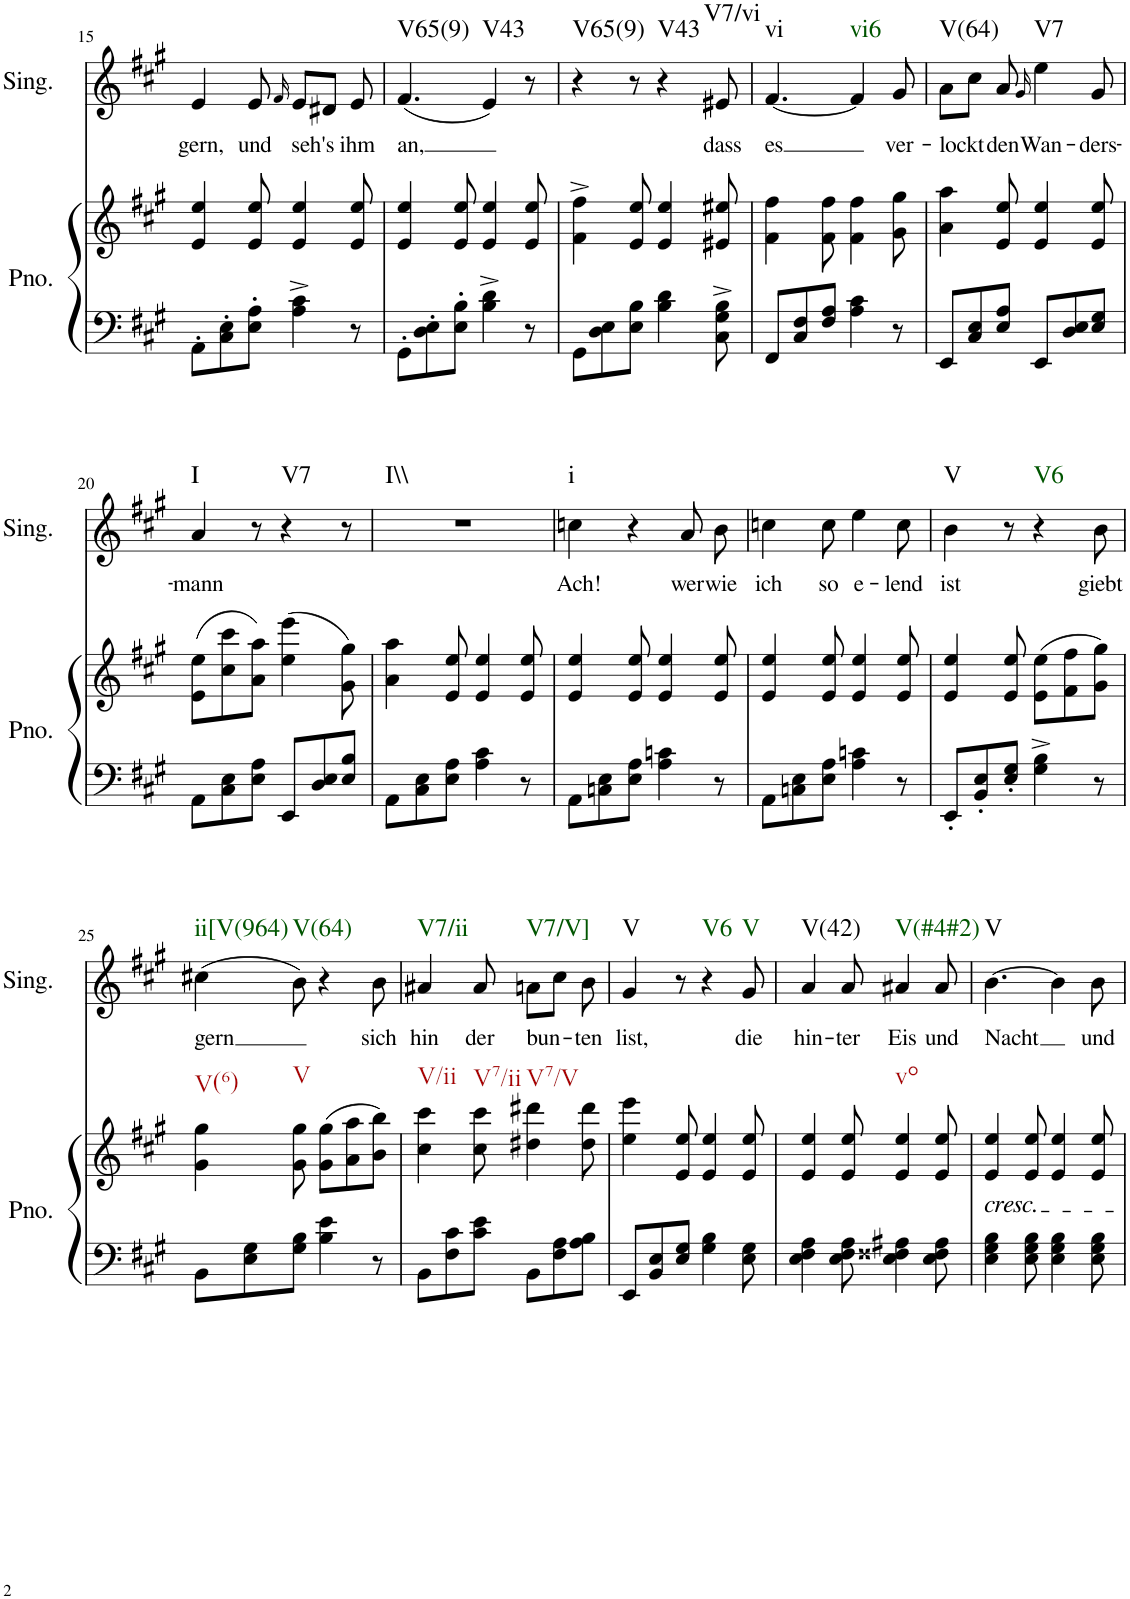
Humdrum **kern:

**kern	**kern	**kern	**text	**harte
*part2	*part2	*part1	*part1	*part1
*staff3	*staff2	*staff1	*staff1	*
*I"Pianoforte	*	*I"Singstimme	*	*
*I'Pno.	*	*I'Sing.	*	*
!!LO:PB:g=z
*clefF4	*clefG2	*clefG2	*	*
*k[f#c#g#]	*k[f#c#g#]	*k[f#c#g#]	*	*
*M6/8	*M6/8	*M6/8	*	*
=15	=15	=15	=15	=15
!	!	!	!LO:LY:b	!
8AA'\L	4e/ 4ee/	4e/	gern,	.
8C#\' 8E\'	.	.	.	.
!	!	!	!LO:LY:b	!
8E\' 8A\'J	8e/ 8ee/	8e/	und	.
.	.	16qf#/	.	.
!	!	!	!LO:LY:b	!
4A\^ 4c#\^	4e/ 4ee/	8e/L	seh's	.
.	.	8d#X/J	.	.
!	!	!	!LO:LY:b	!
8r	8e/ 8ee/	8e/	ihm	.
=16	=16	=16	=16	=16
!	!	!	!LO:LY:b	!LO:H:kt=V65(9)
8GG#'\L	4e/ 4ee/	(4.f#/	an,	N
8D\' 8E\'	.	.	.	.
8E\' 8B\'J	8e/ 8ee/	.	.	.
!	!	!	!	!LO:H:kt=V43
4B\^ 4d\^	4e/ 4ee/	4e/)	.	N
8r	8e/ 8ee/	8r	.	.
=17	=17	=17	=17	=17
!	!	!	!	!LO:H:kt=V65(9)
8GG#\L	4f#\^ 4ff#\^	4r	.	N
8D\ 8E\	.	.	.	.
8E\ 8B\J	8e/ 8ee/	8r	.	.
!	!	!	!	!LO:H:kt=V43
4B\ 4d\	4e/ 4ee/	4r	.	N
!	!	!	!LO:LY:b	!LO:H:kt=V7/vi
8C#\^ 8G#\^ 8B\^	8e#X/ 8ee#X/	8e#X/	dass	N
=18	=18	=18	=18	=18
!	!	!	!LO:LY:b	!LO:H:kt=vi
8FF#/L	4f#\ 4ff#\	[4.f#/	es	N
8C#/ 8F#/	.	.	.	.
8F#/ 8A/J	8f#\ 8ff#\	.	.	.
!	!	!	!	!LO:H:kt=vi6
4A\ 4c#\	4f#\ 4ff#\	4f#/]	.	N
!	!	!	!LO:LY:b	!
8r	8g#\ 8gg#\	8g#/	ver-	.
=19	=19	=19	=19	=19
!	!	!	!LO:LY:b	!LO:H:kt=V(64)
8EE/L	4a\ 4aa\	8a\L	-lockt	N
8C#/ 8E/	.	8cc#\J	.	.
!	!	!	!LO:LY:b	!
8E/ 8A/J	8e/ 8ee/	8a/	den	.
.	.	16qg#/	.	.
!	!	!	!LO:LY:b	!LO:H:kt=V7
8EE/L	4e/ 4ee/	4ee\	Wan-	N
8D/ 8E/	.	.	.	.
!	!	!	!LO:LY:b	!
8E/ 8G#/J	8e/ 8ee/	8g#/	-ders-	.
!!LO:LB:g=z
=20	=20	=20	=20	=20
!	!	!	!LO:LY:b	!LO:H:kt=I
8AA\L	(8e\ 8ee\L	4a/	-mann	N
8C#\ 8E\	8cc#\ 8ccc#\	.	.	.
8E\ 8A\J	8a\ 8aa\J)	8r	.	.
!	!	!	!	!LO:H:kt=V7
8EE/L	(4ee\ 4eee\	4r	.	N
8D/ 8E/	.	.	.	.
8E/ 8B/J	8g#\ 8gg#\)	8r	.	.
=21	=21	=21	=21	=21
!	!	!	!	!LO:H:kt=I\\
8AA\L	4a\ 4aa\	2.r	.	N
8C#\ 8E\	.	.	.	.
8E\ 8A\J	8e/ 8ee/	.	.	.
4A\ 4c#\	4e/ 4ee/	.	.	.
8r	8e/ 8ee/	.	.	.
=22	=22	=22	=22	=22
!	!	!	!LO:LY:b	!LO:H:kt=i
8AA\L	4e/ 4ee/	4ccn\	Ach!	N
8Cn\ 8E\	.	.	.	.
8E\ 8A\J	8e/ 8ee/	4r	.	.
4A\ 4cn\	4e/ 4ee/	.	.	.
!	!	!	!LO:LY:b	!
.	.	8a/	wer	.
!	!	!	!LO:LY:b	!
8r	8e/ 8ee/	8b\	wie	.
=23	=23	=23	=23	=23
!	!	!	!LO:LY:b	!
8AA\L	4e/ 4ee/	4ccn\	ich	.
8Cn\ 8E\	.	.	.	.
!	!	!	!LO:LY:b	!
8E\ 8A\J	8e/ 8ee/	8cc\	so	.
!	!	!	!LO:LY:b	!
4A\ 4cn\	4e/ 4ee/	4ee\	e-	.
!	!	!	!LO:LY:b	!
8r	8e/ 8ee/	8cc\	-lend	.
=24	=24	=24	=24	=24
!	!	!	!LO:LY:b	!LO:H:kt=V
8EE'/L	4e/ 4ee/	4b\	ist	N
8BB/' 8E/'	.	.	.	.
8E/' 8G#/'J	8e/ 8ee/	8r	.	.
!	!	!	!	!LO:H:kt=V6
4G#\^ 4B\^	(8e\ 8ee\L	4r	.	N
.	8f#\ 8ff#\	.	.	.
!	!	!	!LO:LY:b	!
8r	8g#\ 8gg#\J)	8b\	giebt	.
!!LO:LB:g=z
=25	=25	=25	=25	=25
!	!	!	!LO:LY:b	!LO:H:kt=ii[V(964)
8BB\L	4g#\ 4gg#\	(4cc#X\	gern	N
8E\ 8G#\	.	.	.	.
!	!	!	!	!LO:H:kt=V(64)
8G#\ 8B\J	8g#\ 8gg#\	8b\)	.	N
4B\ 4e\	(8g#\ 8gg#\L	4r	.	.
.	8a\ 8aa\	.	.	.
!	!	!	!LO:LY:b	!
8r	8b\ 8bb\J)	8b\	sich	.
=26	=26	=26	=26	=26
!	!	!	!LO:LY:b	!LO:H:kt=V7/ii
8BB\L	4cc#\ 4ccc#\	4a#X/	hin	N
8F#\ 8c#\	.	.	.	.
!	!	!	!LO:LY:b	!
8c#\ 8e\J	8cc#\ 8ccc#\	8a#/	der	.
!	!	!	!LO:LY:b	!LO:H:kt=V7/V]
8BB\L	4dd#X\ 4ddd#X\	8an\L	bun-	N
8F#\ 8A\	.	8cc#\J	.	.
!	!	!	!LO:LY:b	!
8A\ 8B\J	8dd#\ 8ddd#\	8b\	-ten	.
=27	=27	=27	=27	=27
!	!	!	!LO:LY:b	!LO:H:kt=V
8EE/L	4ee\ 4eee\	4g#/	list,	N
8BB/ 8E/	.	.	.	.
8E/ 8G#/J	8e/ 8ee/	8r	.	.
!	!	!	!	!LO:H:kt=V6
4G#\ 4B\	4e/ 4ee/	4r	.	N
!	!	!	!LO:LY:b	!LO:H:kt=V
8E\ 8G#\	8e/ 8ee/	8g#/	die	N
=28	=28	=28	=28	=28
!	!	!	!LO:LY:b	!LO:H:kt=V(42)
4E\ 4F#\ 4A\	4e/ 4ee/	4a/	hin-	N
!	!	!	!LO:LY:b	!
8E\ 8F#\ 8A\	8e/ 8ee/	8a/	-ter	.
!	!	!	!LO:LY:b	!LO:H:kt=V(#4#2)
4E\ 4F##X\ 4A#X\	4e/ 4ee/	4a#X/	Eis	N
!	!	!	!LO:LY:b	!
8E\ 8F##\ 8A#\	8e/ 8ee/	8a#/	und	.
=29	=29	=29	=29	=29
!	!LO:TX:b:i:t=cresc.	!	!	!
!	!	!	!LO:LY:b	!LO:H:kt=V
4E\ 4G#\ 4B\	4e/ 4ee/	[4.b\	Nacht	N
8E\ 8G#\ 8B\	8e/ 8ee/	.	.	.
4E\ 4G#\ 4B\	4e/ 4ee/	4b\]	.	.
!	!	!	!LO:LY:b	!
8E\ 8G#\ 8B\	8e/ 8ee/	8b\	und	.
=	=	=	=	=
*-	*-	*-	*-	*-
